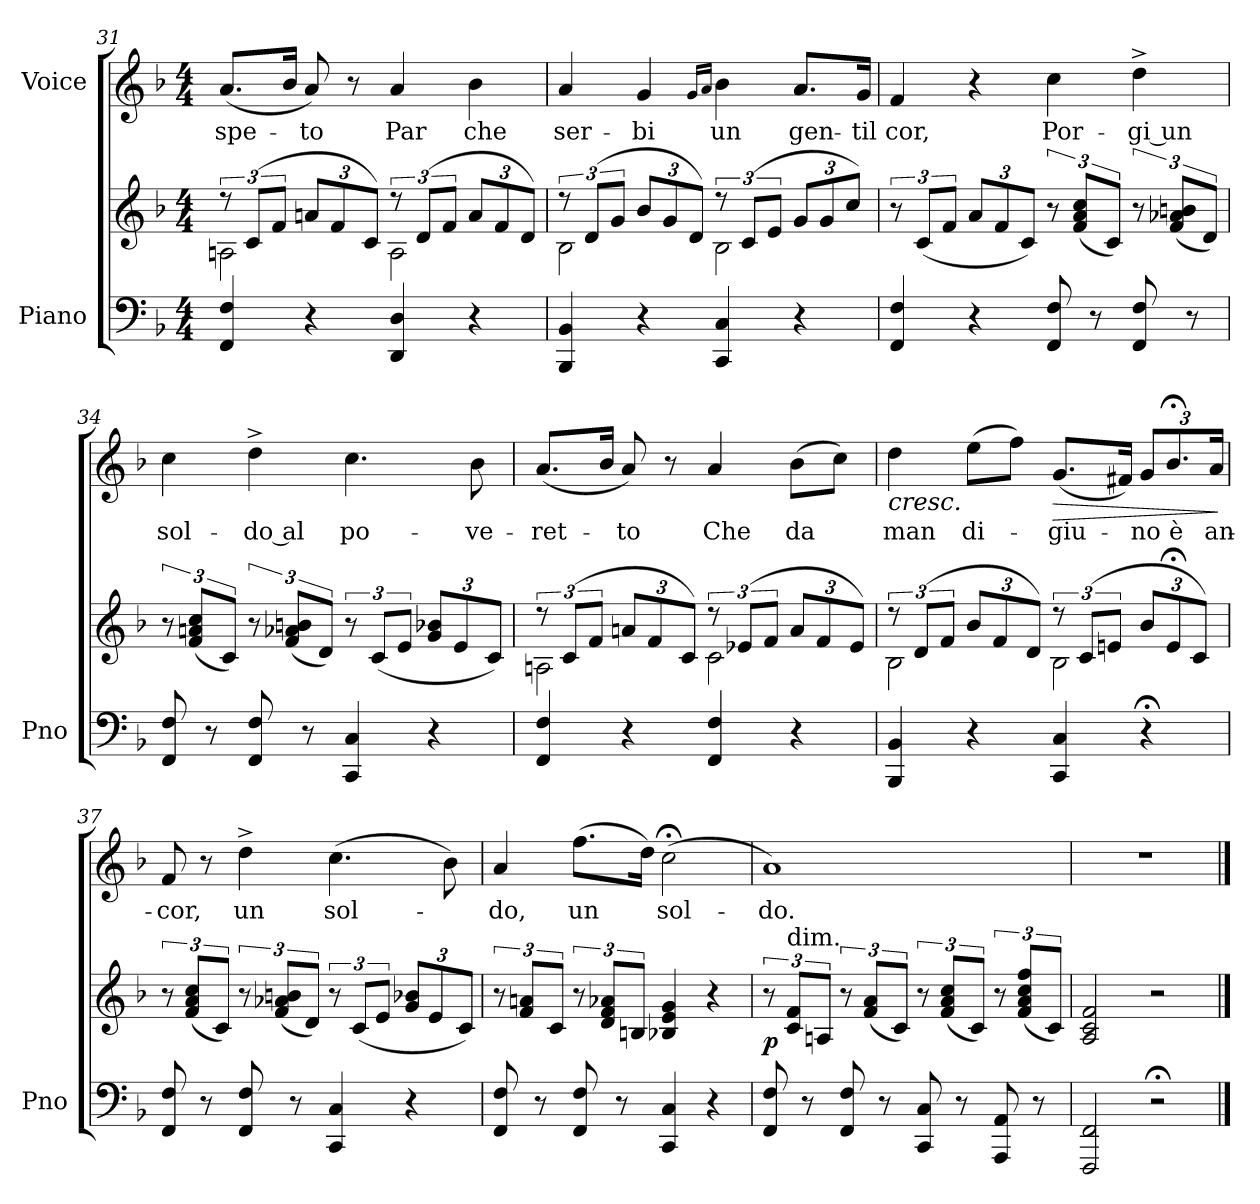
**kern	**kern	**dynam	**kern	**text	**dynam
*part2	*part2	*part2	*part1	*part1	*part1
*staff3	*staff2	*staff2/3	*staff1	*staff1	*staff1
*I"Piano	*	*	*I"Voice	*	*
*I'Pno	*	*	*	*	*
*clefF4	*clefG2	*	*clefG2	*	*
*k[b-]	*k[b-]	*	*k[b-]	*	*
*M4/4	*M4/4	*	*M4/4	*	*
=31	=31	=31	=31	=31	=31
*	*^	*	*	*	*
!	!	!	!	!	!LO:LY:b	!
4FF/ 4F/	12r	2An\	.	(8.a/L	-spe-	.
.	(12c/L	.	.	.	.	.
.	12f/J	.	.	.	.	.
.	.	.	.	16b-/Jk	.	.
*	*Xbrackettup	*	*	*	*	*
!	!	!	!	!	!LO:LY:b	!
4r	12an/L	.	.	8a/)	-to	.
.	12f/	.	.	.	.	.
.	.	.	.	8r	.	.
.	12c/J)	.	.	.	.	.
*	*brackettup	*	*	*	*	*
!	!	!	!	!	!LO:LY:b	!
4DD/ 4D/	12r	2A\	.	4a/	Par	.
.	(12d/L	.	.	.	.	.
.	12f/J	.	.	.	.	.
*	*Xbrackettup	*	*	*	*	*
!	!	!	!	!	!LO:LY:b	!
4r	12a/L	.	.	4b-\	che	.
.	12f/	.	.	.	.	.
.	12d/J)	.	.	.	.	.
!!LO:LB:g=z
=32	=32	=32	=32	=32	=32	=32
*	*brackettup	*	*	*	*	*
!	!	!	!	!	!LO:LY:b	!
4BBB-/ 4BB-/	12r	2B-\	.	4a/	ser-	.
.	(12d/L	.	.	.	.	.
.	12g/J	.	.	.	.	.
*	*Xbrackettup	*	*	*	*	*
!	!	!	!	!	!LO:LY:b	!
4r	12b-/L	.	.	4g/	-bi	.
.	12g/	.	.	.	.	.
.	12d/J)	.	.	.	.	.
.	.	.	.	16qg/LL	.	.
.	.	.	.	16qa/JJ	.	.
*	*brackettup	*	*	*	*	*
!	!	!	!	!	!LO:LY:b	!
4CC/ 4C/	12r	2B-\	.	4b-\	un	.
.	(12c/L	.	.	.	.	.
.	12e/J	.	.	.	.	.
*	*Xbrackettup	*	*	*	*	*
!	!	!	!	!	!LO:LY:b	!
4r	12g/L	.	.	8.a/L	gen-	.
.	12g/	.	.	.	.	.
.	12cc/J)	.	.	.	.	.
!	!	!	!	!	!LO:LY:b	!
.	.	.	.	16g/Jk	-til	.
*	*v	*v	*	*	*	*
=33	=33	=33	=33	=33	=33
*	*brackettup	*	*	*	*
!	!	!	!	!LO:LY:b	!
4FF/ 4F/	12r	.	4f/	cor,	.
.	(12c/L	.	.	.	.
.	12f/J	.	.	.	.
*	*Xbrackettup	*	*	*	*
4r	12a/L	.	4r	.	.
.	12f/	.	.	.	.
.	12c/J)	.	.	.	.
*	*brackettup	*	*	*	*
!	!	!	!	!LO:LY:b	!
8FF/ 8F/	12r	.	4cc\	Por-	.
.	(12f/ 12a/ 12cc/L	.	.	.	.
8r	.	.	.	.	.
.	12c/J)	.	.	.	.
!	!	!	!	!LO:LY:b	!
8FF/ 8F/	12r	.	4dd^\	-gi un	.
.	(12f/ 12a-X/ 12bn/L	.	.	.	.
8r	.	.	.	.	.
.	12d/J)	.	.	.	.
=34	=34	=34	=34	=34	=34
!	!	!	!	!LO:LY:b	!
8FF/ 8F/	12r	.	4cc\	sol-	.
.	(12f/ 12an/ 12cc/L	.	.	.	.
8r	.	.	.	.	.
.	12c/J)	.	.	.	.
!	!	!	!	!LO:LY:b	!
8FF/ 8F/	12r	.	4dd^\	-do al	.
.	(12f/ 12a-X/ 12bn/L	.	.	.	.
8r	.	.	.	.	.
.	12d/J)	.	.	.	.
!	!	!	!	!LO:LY:b	!
4CC/ 4C/	12r	.	4.cc\	po-	.
.	(12c/L	.	.	.	.
.	12e/J	.	.	.	.
*	*Xbrackettup	*	*	*	*
4r	12g/ 12b-X/L	.	.	.	.
.	12e/	.	.	.	.
!	!	!	!	!LO:LY:b	!
.	.	.	8b-\	-ve-	.
.	12c/J)	.	.	.	.
!!LO:LB:g=z
=35	=35	=35	=35	=35	=35
*	*brackettup	*	*	*	*
*	*^	*	*	*	*
!	!	!	!	!	!LO:LY:b	!
4FF/ 4F/	12r	2An\	.	(8.a/L	-ret-	.
.	(12c/L	.	.	.	.	.
.	12f/J	.	.	.	.	.
.	.	.	.	16b-/Jk	.	.
*	*Xbrackettup	*	*	*	*	*
!	!	!	!	!	!LO:LY:b	!
4r	12an/L	.	.	8a/)	-to	.
.	12f/	.	.	.	.	.
.	.	.	.	8r	.	.
.	12c/J)	.	.	.	.	.
*	*brackettup	*	*	*	*	*
!	!	!	!	!	!LO:LY:b	!
4FF/ 4F/	12r	2c\	.	4a/	Che	.
.	(12e-X/L	.	.	.	.	.
.	12f/J	.	.	.	.	.
*	*Xbrackettup	*	*	*	*	*
!	!	!	!	!	!LO:LY:b	!
4r	12a/L	.	.	(8b-\L	da	.
.	12f/	.	.	.	.	.
.	.	.	.	8cc\J)	.	.
.	12e-/J)	.	.	.	.	.
=36	=36	=36	=36	=36	=36	=36
*	*brackettup	*	*	*	*	*
!	!	!	!	!	!LO:LY:b	!LO:HP:b
4BBB-/ 4BB-/	12r	2B-\	.	4dd\	man	<
.	(12d/L	.	.	.	.	.
.	12f/J	.	.	.	.	.
*	*Xbrackettup	*	*	*	*	*
!	!	!	!	!	!LO:LY:b	!
4r	12b-/L	.	.	(8ee\L	di-	.
.	12f/	.	.	.	.	.
.	.	.	.	8ff\J)	.	.
.	12d/J)	.	.	.	.	.
*	*brackettup	*	*	*	*	*
!	!	!	!	!	!LO:LY:b	!LO:HP:b
4CC/ 4C/	12r	2B-\	.	(8.g/L	-giu-	>
.	(12c/L	.	.	.	.	.
.	12en/J	.	.	.	.	.
.	.	.	.	16f#X/Jk)	.	.
*	*Xbrackettup	*	*	*Xbrackettup	*	*
!	!	!	!	!	!LO:LY:b	!
4r;<	12b-/L	.	.	12g/L	-no	.
!	!	!	!	!	!LO:LY:b	!
.	12e;</	.	.	12.b-;</	è	.
.	12c/J)	.	.	.	.	.
!	!	!	!	!	!LO:LY:b	!
.	.	.	.	24a/Jk	an-	.
*	*v	*v	*	*	*	*
.	.	.	.	.	[ ]
=37	=37	=37	=37	=37	=37
*	*brackettup	*	*	*	*
!	!	!	!	!LO:LY:b	!
8FF/ 8F/	12r	.	8f/	-cor,	.
.	(12f/ 12a/ 12cc/L	.	.	.	.
8r	.	.	8r	.	.
.	12c/J)	.	.	.	.
!	!	!	!	!LO:LY:b	!
8FF/ 8F/	12r	.	4dd^\	un	.
.	(12f/ 12a-X/ 12bn/L	.	.	.	.
8r	.	.	.	.	.
.	12d/J)	.	.	.	.
!	!	!	!	!LO:LY:b	!
4CC/ 4C/	12r	.	(4.cc\	sol-	.
.	(12c/L	.	.	.	.
.	12e/J	.	.	.	.
*	*Xbrackettup	*	*	*	*
4r	12g/ 12b-X/L	.	.	.	.
.	12e/	.	.	.	.
.	.	.	8b-\)	.	.
.	12c/J)	.	.	.	.
!!LO:PB:g=z
=38	=38	=38	=38	=38	=38
*	*brackettup	*	*	*	*
!	!	!	!	!LO:LY:b	!
8FF/ 8F/	12r	.	4a/	-do,	.
.	12f/ 12an/L	.	.	.	.
8r	.	.	.	.	.
.	12c/J	.	.	.	.
!	!	!	!	!LO:LY:b	!
8FF/ 8F/	12r	.	(8.ff\L	un	.
.	12d/ 12f/ 12a-X/L	.	.	.	.
8r	.	.	.	.	.
.	12Bn/J	.	.	.	.
.	.	.	16dd\Jk)	.	.
!	!	!	!	!LO:LY:b	!
4CC/ 4C/	4B-X/ 4e/ 4g/	.	(2cc;<\	sol-	.
4r	4r	.	.	.	.
=39	=39	=39	=39	=39	=39
!	!	!LO:DY:b	!	!LO:LY:b	!
8FF/ 8F/	12r	p	1a)	-do.	.
!	!LO:TX:a:t=dim.	!	!	!	!
.	12c/ 12f/L	.	.	.	.
8r	.	.	.	.	.
.	12An/J	.	.	.	.
8FF/ 8F/	12r	.	.	.	.
.	(12f/ 12a/L	.	.	.	.
8r	.	.	.	.	.
.	12c/J)	.	.	.	.
8CC/ 8C/	12r	.	.	.	.
.	(12f/ 12a/ 12cc/L	.	.	.	.
8r	.	.	.	.	.
.	12c/J)	.	.	.	.
8AAA/ 8AA/	12r	.	.	.	.
.	(12f/ 12a/ 12cc/ 12ff/L	.	.	.	.
8r	.	.	.	.	.
.	12c/J)	.	.	.	.
=40	=40	=40	=40	=40	=40
2FFF/ 2FF/	2A/ 2c/ 2f/	.	1r	.	.
2r;<	2r	.	.	.	.
==	==	==	==	==	==
*-	*-	*-	*-	*-	*-
